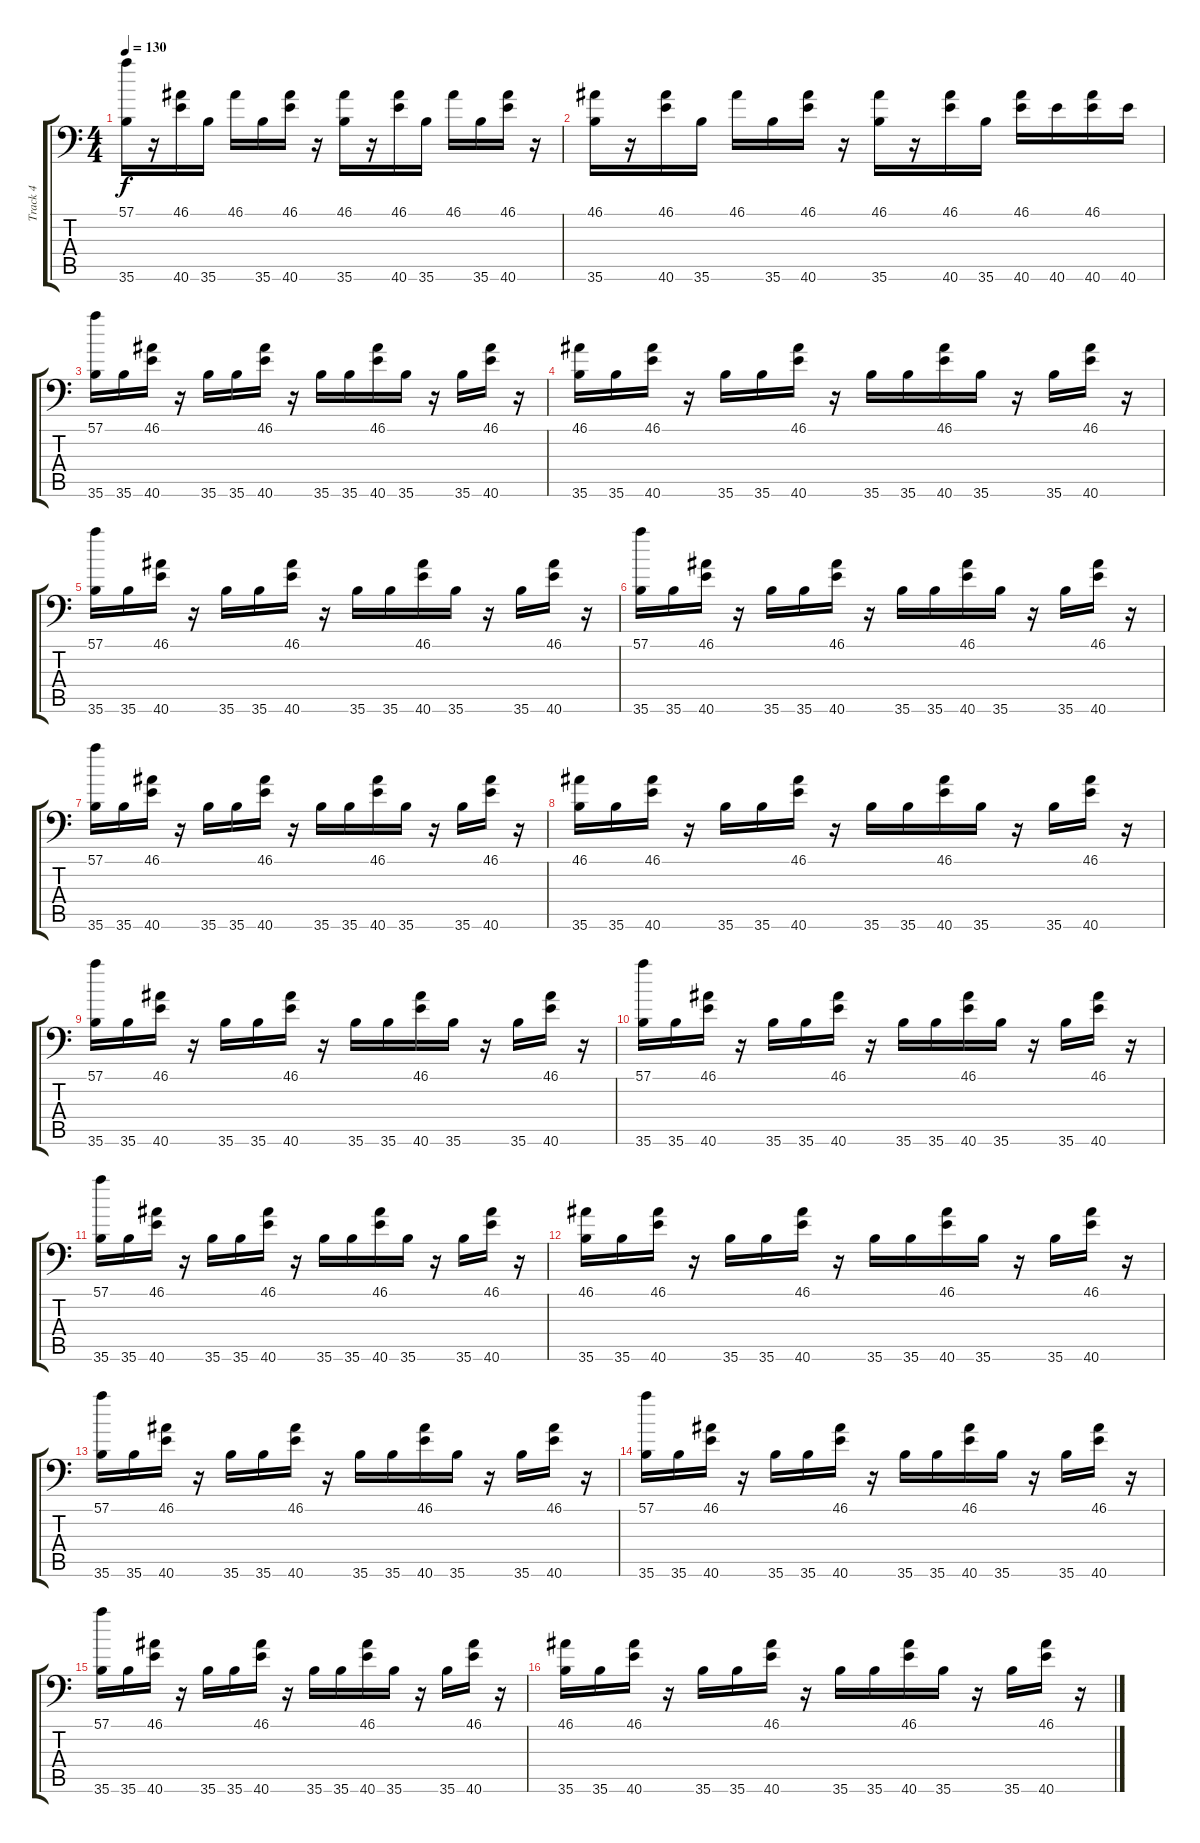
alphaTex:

\track ("Track 4" "Track 4") {instrument acousticgrandpiano}
\staff {score tabs}
\tuning (C-1 C-1 C-1 C-1 C-1 C-1) {hide}
\ts (4 4)
\tempo 130
\clef f4
\ks c
(57.1 35.6).16{dy f} r.16 (46.1 40.6).16 35.6.16 46.1.16 35.6.16 (46.1 40.6).16 r.16 (46.1 35.6).16 r.16 (46.1 40.6).16 35.6.16 46.1.16 35.6.16 (46.1 40.6).16 r.16 |
(46.1 35.6).16 r.16 (46.1 40.6).16 35.6.16 46.1.16 35.6.16 (46.1 40.6).16 r.16 (46.1 35.6).16 r.16 (46.1 40.6).16 35.6.16 (46.1 40.6).16 40.6.16 (46.1 40.6).16 40.6.16 |
(57.1 35.6).16 35.6.16 (46.1 40.6).16 r.16 35.6.16 35.6.16 (46.1 40.6).16 r.16 35.6.16 35.6.16 (46.1 40.6).16 35.6.16 r.16 35.6.16 (46.1 40.6).16 r.16 |
(46.1 35.6).16 35.6.16 (46.1 40.6).16 r.16 35.6.16 35.6.16 (46.1 40.6).16 r.16 35.6.16 35.6.16 (46.1 40.6).16 35.6.16 r.16 35.6.16 (46.1 40.6).16 r.16 |
(57.1 35.6).16 35.6.16 (46.1 40.6).16 r.16 35.6.16 35.6.16 (46.1 40.6).16 r.16 35.6.16 35.6.16 (46.1 40.6).16 35.6.16 r.16 35.6.16 (46.1 40.6).16 r.16 |
(57.1 35.6).16 35.6.16 (46.1 40.6).16 r.16 35.6.16 35.6.16 (46.1 40.6).16 r.16 35.6.16 35.6.16 (46.1 40.6).16 35.6.16 r.16 35.6.16 (46.1 40.6).16 r.16 |
(57.1 35.6).16 35.6.16 (46.1 40.6).16 r.16 35.6.16 35.6.16 (46.1 40.6).16 r.16 35.6.16 35.6.16 (46.1 40.6).16 35.6.16 r.16 35.6.16 (46.1 40.6).16 r.16 |
(46.1 35.6).16 35.6.16 (46.1 40.6).16 r.16 35.6.16 35.6.16 (46.1 40.6).16 r.16 35.6.16 35.6.16 (46.1 40.6).16 35.6.16 r.16 35.6.16 (46.1 40.6).16 r.16 |
(57.1 35.6).16 35.6.16 (46.1 40.6).16 r.16 35.6.16 35.6.16 (46.1 40.6).16 r.16 35.6.16 35.6.16 (46.1 40.6).16 35.6.16 r.16 35.6.16 (46.1 40.6).16 r.16 |
(57.1 35.6).16 35.6.16 (46.1 40.6).16 r.16 35.6.16 35.6.16 (46.1 40.6).16 r.16 35.6.16 35.6.16 (46.1 40.6).16 35.6.16 r.16 35.6.16 (46.1 40.6).16 r.16 |
(57.1 35.6).16 35.6.16 (46.1 40.6).16 r.16 35.6.16 35.6.16 (46.1 40.6).16 r.16 35.6.16 35.6.16 (46.1 40.6).16 35.6.16 r.16 35.6.16 (46.1 40.6).16 r.16 |
(46.1 35.6).16 35.6.16 (46.1 40.6).16 r.16 35.6.16 35.6.16 (46.1 40.6).16 r.16 35.6.16 35.6.16 (46.1 40.6).16 35.6.16 r.16 35.6.16 (46.1 40.6).16 r.16 |
(57.1 35.6).16 35.6.16 (46.1 40.6).16 r.16 35.6.16 35.6.16 (46.1 40.6).16 r.16 35.6.16 35.6.16 (46.1 40.6).16 35.6.16 r.16 35.6.16 (46.1 40.6).16 r.16 |
(57.1 35.6).16 35.6.16 (46.1 40.6).16 r.16 35.6.16 35.6.16 (46.1 40.6).16 r.16 35.6.16 35.6.16 (46.1 40.6).16 35.6.16 r.16 35.6.16 (46.1 40.6).16 r.16 |
(57.1 35.6).16 35.6.16 (46.1 40.6).16 r.16 35.6.16 35.6.16 (46.1 40.6).16 r.16 35.6.16 35.6.16 (46.1 40.6).16 35.6.16 r.16 35.6.16 (46.1 40.6).16 r.16 |
(46.1 35.6).16 35.6.16 (46.1 40.6).16 r.16 35.6.16 35.6.16 (46.1 40.6).16 r.16 35.6.16 35.6.16 (46.1 40.6).16 35.6.16 r.16 35.6.16 (46.1 40.6).16 r.16
